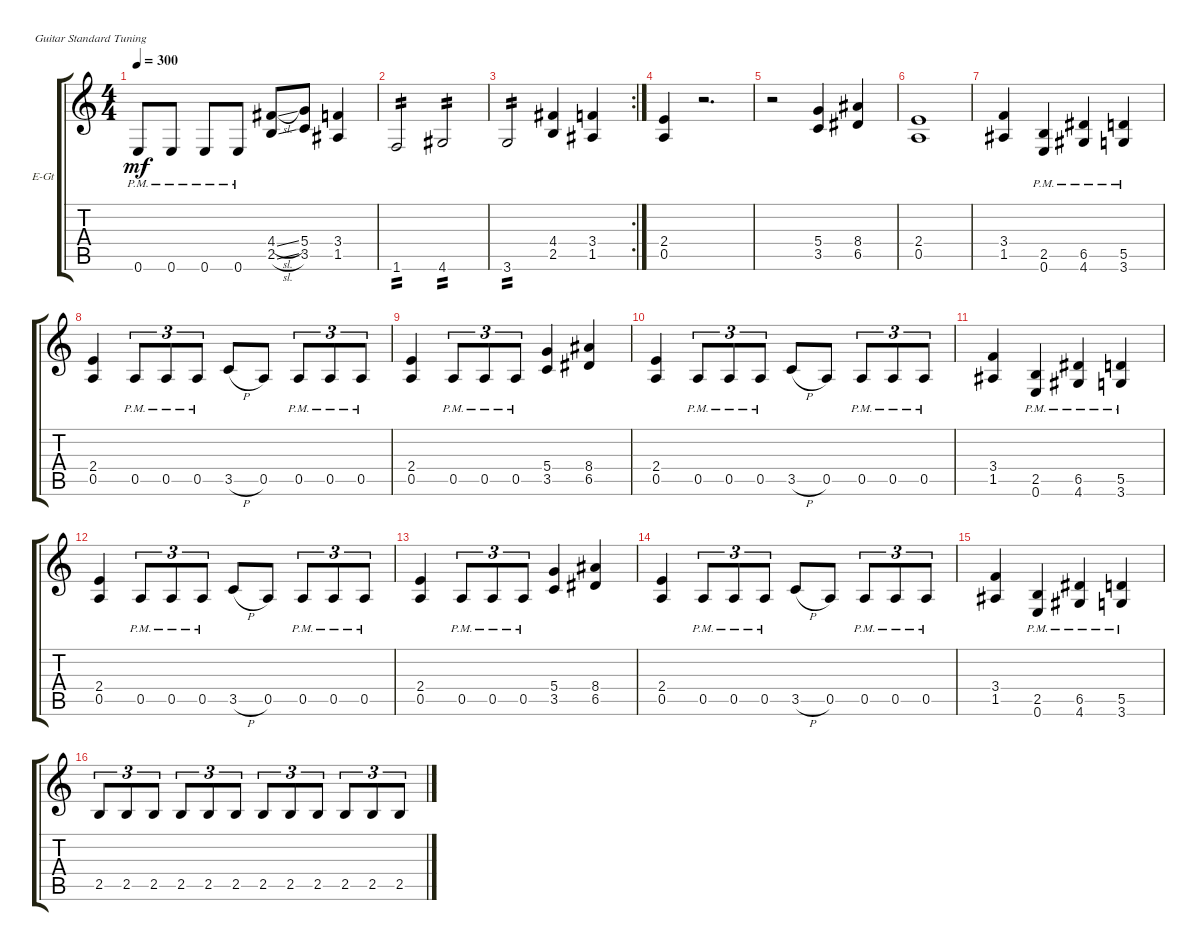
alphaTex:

\defaultSystemsLayout 4
\bracketExtendMode groupsimilarinstruments
\firstSystemTrackNameOrientation horizontal
\otherSystemsTrackNameOrientation horizontal
\track ("Electric Guitar" "E-Gt") {instrument electricguitarclean}
\staff {score tabs}
\tuning (E4 B3 G3 D3 A2 E2)
\ts (4 4)
\tempo 300
\clef g2
\ks c
0.6{pm}.8{dy mf} 0.6{pm}.8 0.6{pm}.8 0.6{pm}.8 (2.5{sl} 4.4{sl}).8 (3.5 5.4).8 (1.5 3.4).4 |
1.6.2{tp 2} 4.6.2{tp 2} |
\rc 2
3.6.2{tp 2} (2.5 4.4).4 (1.5 3.4).4 |
(0.5 2.4).4 r.2{d} |
r.2 (3.5 5.4).4 (6.5 8.4).4 |
(0.5 2.4).1 |
(1.5 3.4).4 (0.6{pm} 2.5{pm}).4 (4.6{pm} 6.5{pm}).4 (3.6{pm} 5.5{pm}).4 |
(0.5 2.4).4 0.5{pm}.8{tu (3 2)} 0.5{pm}.8{tu (3 2)} 0.5{pm}.8{tu (3 2)} 3.5{h}.8 0.5.8 0.5{pm}.8{tu (3 2)} 0.5{pm}.8{tu (3 2)} 0.5{pm}.8{tu (3 2)} |
(0.5 2.4).4 0.5{pm}.8{tu (3 2)} 0.5{pm}.8{tu (3 2)} 0.5{pm}.8{tu (3 2)} (3.5 5.4).4 (6.5 8.4).4 |
(0.5 2.4).4 0.5{pm}.8{tu (3 2)} 0.5{pm}.8{tu (3 2)} 0.5{pm}.8{tu (3 2)} 3.5{h}.8 0.5.8 0.5{pm}.8{tu (3 2)} 0.5{pm}.8{tu (3 2)} 0.5{pm}.8{tu (3 2)} |
(1.5 3.4).4 (0.6{pm} 2.5{pm}).4 (4.6{pm} 6.5{pm}).4 (3.6{pm} 5.5{pm}).4 |
(0.5 2.4).4 0.5{pm}.8{tu (3 2)} 0.5{pm}.8{tu (3 2)} 0.5{pm}.8{tu (3 2)} 3.5{h}.8 0.5.8 0.5{pm}.8{tu (3 2)} 0.5{pm}.8{tu (3 2)} 0.5{pm}.8{tu (3 2)} |
(0.5 2.4).4 0.5{pm}.8{tu (3 2)} 0.5{pm}.8{tu (3 2)} 0.5{pm}.8{tu (3 2)} (3.5 5.4).4 (6.5 8.4).4 |
(0.5 2.4).4 0.5{pm}.8{tu (3 2)} 0.5{pm}.8{tu (3 2)} 0.5{pm}.8{tu (3 2)} 3.5{h}.8 0.5.8 0.5{pm}.8{tu (3 2)} 0.5{pm}.8{tu (3 2)} 0.5{pm}.8{tu (3 2)} |
(1.5 3.4).4 (0.6{pm} 2.5{pm}).4 (4.6{pm} 6.5{pm}).4 (3.6{pm} 5.5{pm}).4 |
2.5.8{tu (3 2)} 2.5.8{tu (3 2)} 2.5.8{tu (3 2)} 2.5.8{tu (3 2)} 2.5.8{tu (3 2)} 2.5.8{tu (3 2)} 2.5.8{tu (3 2)} 2.5.8{tu (3 2)} 2.5.8{tu (3 2)} 2.5.8{tu (3 2)} 2.5.8{tu (3 2)} 2.5.8{tu (3 2)}
